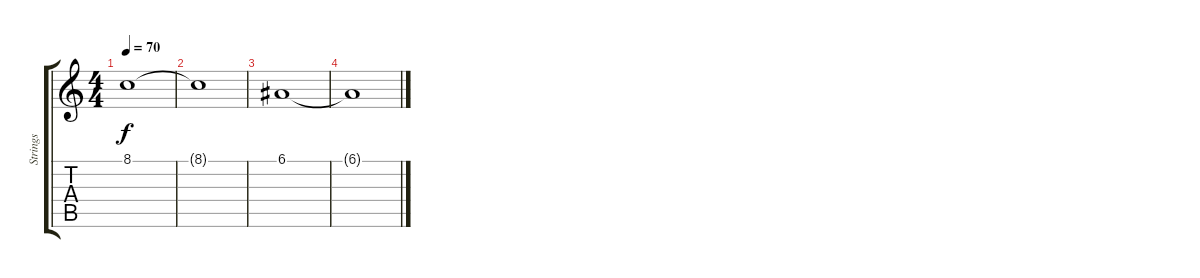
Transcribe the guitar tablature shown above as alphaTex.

\track ("Strings" "Strings") {instrument stringensemble2}
\staff {score tabs}
\tuning (E4 B3 G3 D3 A2 E2) {hide}
\ts (4 4)
\tempo 70
\clef g2
\ks c
8.1{t}.1{dy f} |
8.1{t}.1 |
6.1.1 |
6.1{t}.1
